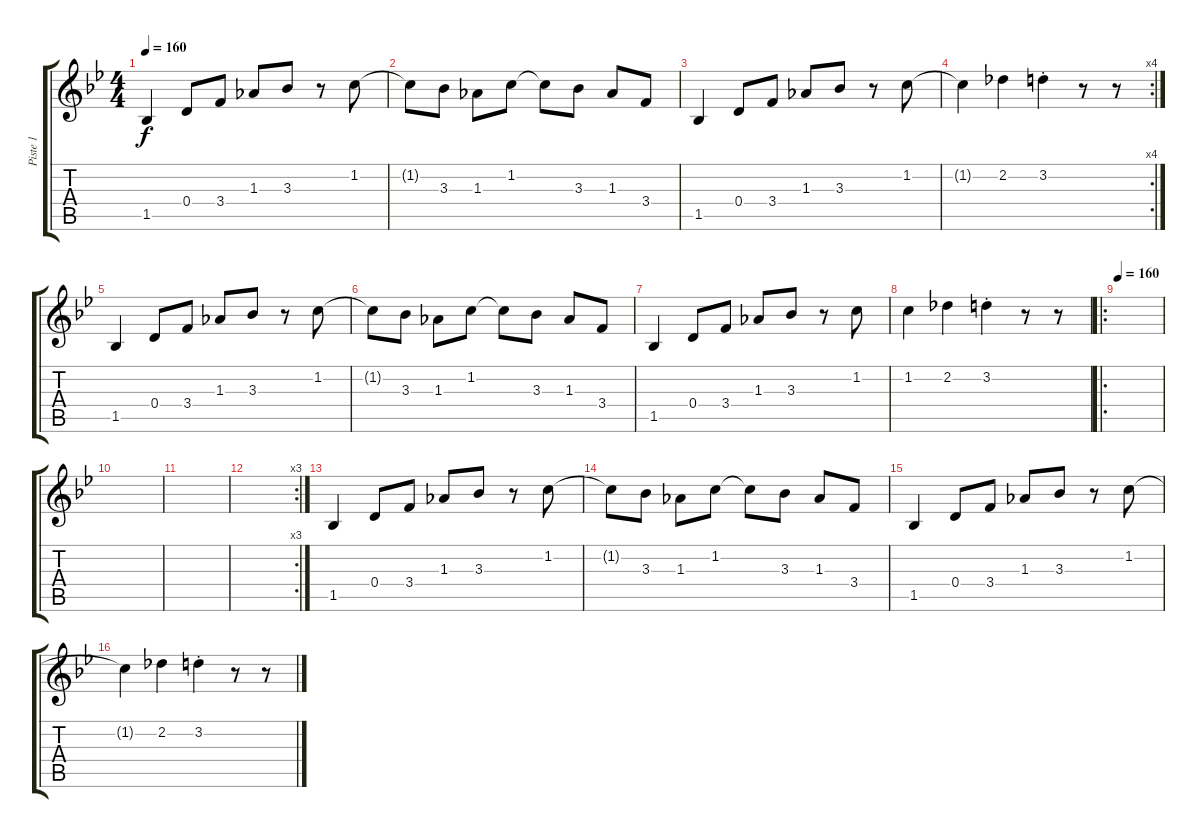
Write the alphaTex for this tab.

\track ("Piste 1" "Piste 1") {instrument overdrivenguitar}
\staff {score tabs}
\tuning (E4 B3 G3 D3 A2 E2) {hide}
\ts (4 4)
\tempo 160
\clef g2
\ks bb
1.5.4{dy f instrument overdrivenguitar} 0.4.8 3.4.8 1.3.8 3.3.8 r.8 1.2.8 |
1.2{t}.8 3.3.8 1.3.8 1.2.8 1.2{t}.8 3.3.8 1.3.8 3.4.8 |
1.5.4 0.4.8 3.4.8 1.3.8 3.3.8 r.8 1.2.8 |
\rc 4
1.2{t}.4 2.2.4 3.2{st}.4 r.8 r.8 |
1.5.4 0.4.8 3.4.8 1.3.8 3.3.8 r.8 1.2.8 |
1.2{t}.8 3.3.8 1.3.8 1.2.8 1.2{t}.8 3.3.8 1.3.8 3.4.8 |
1.5.4 0.4.8 3.4.8 1.3.8 3.3.8 r.8 1.2.8 |
1.2.4 2.2.4 3.2{st}.4 r.8 r.8 |
\ro
\tempo 160
|
|
|
\rc 3
|
1.5.4 0.4.8 3.4.8 1.3.8 3.3.8 r.8 1.2.8 |
1.2{t}.8 3.3.8 1.3.8 1.2.8 1.2{t}.8 3.3.8 1.3.8 3.4.8 |
1.5.4 0.4.8 3.4.8 1.3.8 3.3.8 r.8 1.2.8 |
1.2{t}.4 2.2.4 3.2{st}.4 r.8 r.8
